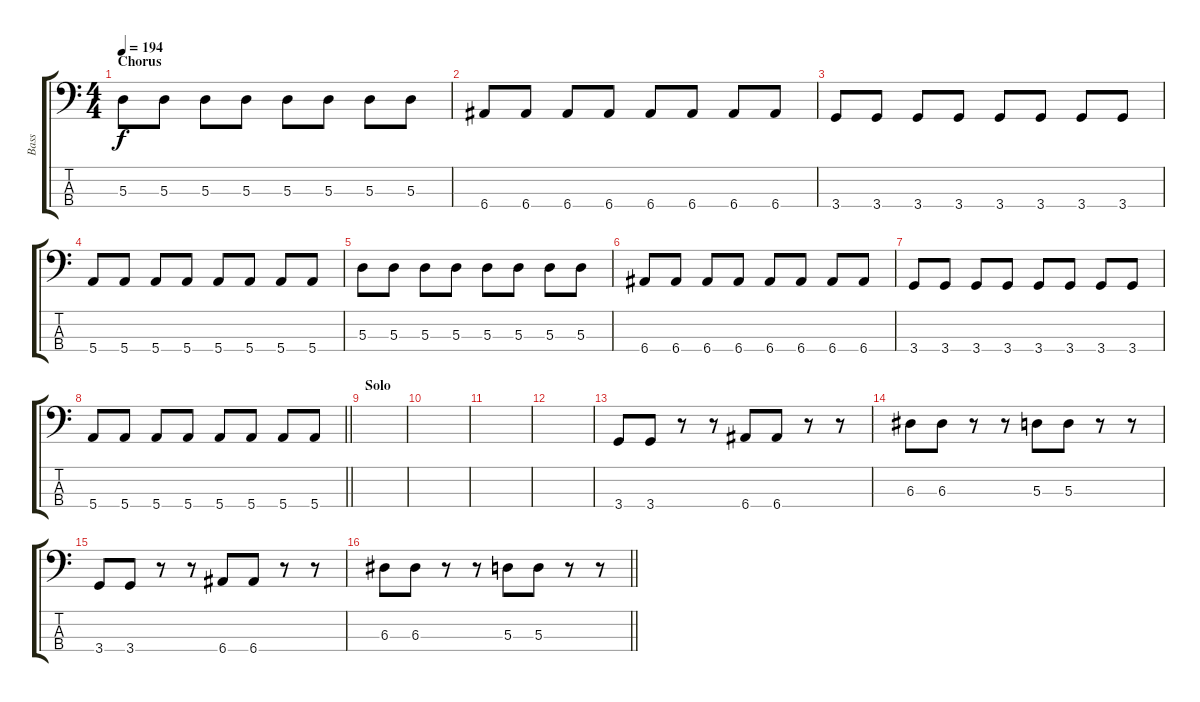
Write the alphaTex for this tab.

\track ("Bass" "Bass") {instrument electricbassfinger}
\staff {score tabs}
\tuning (G2 D2 A1 E1) {hide}
\ts (4 4)
\section ("" "Chorus")
\tempo 194
\clef f4
\ks c
5.3.8{dy f} 5.3.8 5.3.8 5.3.8 5.3.8 5.3.8 5.3.8 5.3.8 |
6.4.8 6.4.8 6.4.8 6.4.8 6.4.8 6.4.8 6.4.8 6.4.8 |
3.4.8 3.4.8 3.4.8 3.4.8 3.4.8 3.4.8 3.4.8 3.4.8 |
5.4.8 5.4.8 5.4.8 5.4.8 5.4.8 5.4.8 5.4.8 5.4.8 |
5.3.8 5.3.8 5.3.8 5.3.8 5.3.8 5.3.8 5.3.8 5.3.8 |
6.4.8 6.4.8 6.4.8 6.4.8 6.4.8 6.4.8 6.4.8 6.4.8 |
3.4.8 3.4.8 3.4.8 3.4.8 3.4.8 3.4.8 3.4.8 3.4.8 |
\barLineRight lightlight
5.4.8 5.4.8 5.4.8 5.4.8 5.4.8 5.4.8 5.4.8 5.4.8 |
\section ("" "Solo")
|
|
|
|
3.4.8 3.4.8 r.8 r.8 6.4.8 6.4.8 r.8 r.8 |
6.3.8 6.3.8 r.8 r.8 5.3.8 5.3.8 r.8 r.8 |
3.4.8 3.4.8 r.8 r.8 6.4.8 6.4.8 r.8 r.8 |
\barLineRight lightlight
6.3.8 6.3.8 r.8 r.8 5.3.8 5.3.8 r.8 r.8
